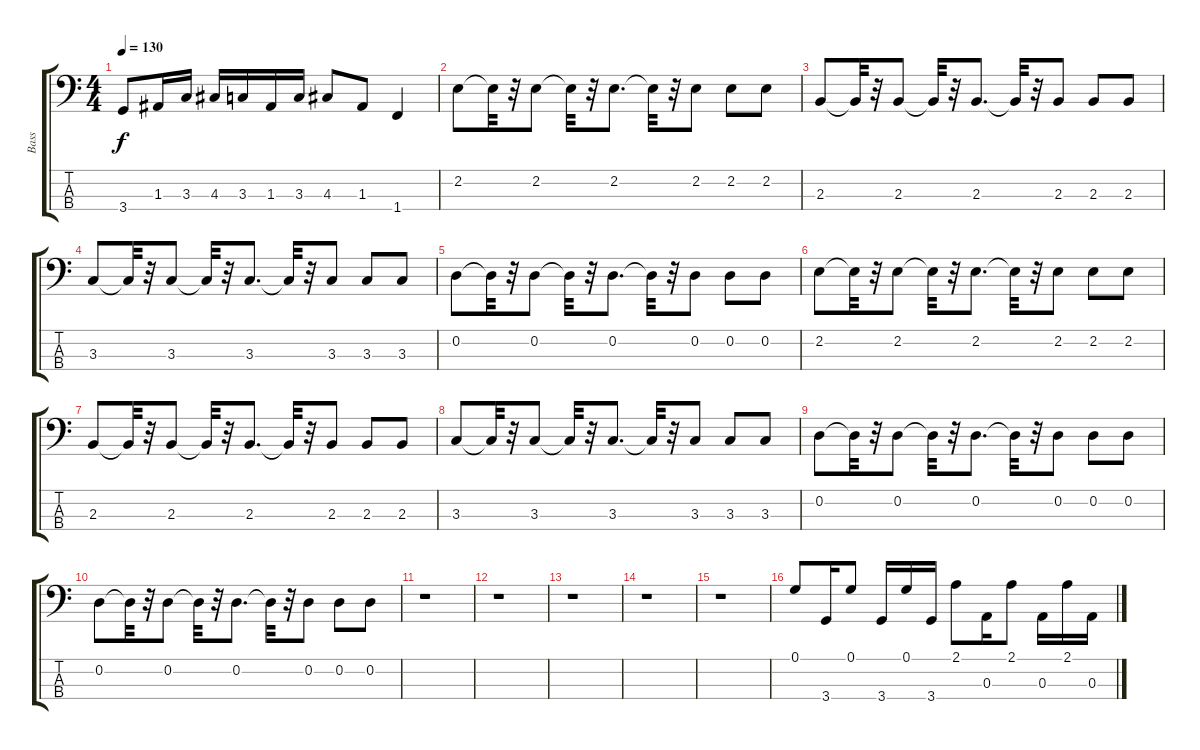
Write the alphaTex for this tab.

\track ("Bass" "Bass") {instrument synthbass2}
\staff {score tabs}
\tuning (G2 D2 A1 E1) {hide}
\ts (4 4)
\tempo 130
\clef f4
\ks c
3.4.8{dy f} 1.3.16 3.3.16 4.3.16 3.3.16 1.3.16 3.3.16 4.3.8 1.3.8 1.4.4 |
2.2.8 2.2{t}.32 r.32 2.2.8 2.2{t}.32 r.32 2.2.8{d} 2.2{t}.32 r.32 2.2.8 2.2.8 2.2.8 |
2.3.8 2.3{t}.32 r.32 2.3.8 2.3{t}.32 r.32 2.3.8{d} 2.3{t}.32 r.32 2.3.8 2.3.8 2.3.8 |
3.3.8 3.3{t}.32 r.32 3.3.8 3.3{t}.32 r.32 3.3.8{d} 3.3{t}.32 r.32 3.3.8 3.3.8 3.3.8 |
0.2.8 0.2{t}.32 r.32 0.2.8 0.2{t}.32 r.32 0.2.8{d} 0.2{t}.32 r.32 0.2.8 0.2.8 0.2.8 |
2.2.8 2.2{t}.32 r.32 2.2.8 2.2{t}.32 r.32 2.2.8{d} 2.2{t}.32 r.32 2.2.8 2.2.8 2.2.8 |
2.3.8 2.3{t}.32 r.32 2.3.8 2.3{t}.32 r.32 2.3.8{d} 2.3{t}.32 r.32 2.3.8 2.3.8 2.3.8 |
3.3.8 3.3{t}.32 r.32 3.3.8 3.3{t}.32 r.32 3.3.8{d} 3.3{t}.32 r.32 3.3.8 3.3.8 3.3.8 |
0.2.8 0.2{t}.32 r.32 0.2.8 0.2{t}.32 r.32 0.2.8{d} 0.2{t}.32 r.32 0.2.8 0.2.8 0.2.8 |
0.2.8 0.2{t}.32 r.32 0.2.8 0.2{t}.32 r.32 0.2.8{d} 0.2{t}.32 r.32 0.2.8 0.2.8 0.2.8 |
r.1 |
r.1 |
r.1 |
r.1 |
r.1 |
0.1.8 3.4.16 0.1.8 3.4.16 0.1.16 3.4.16 2.1.8 0.3.16 2.1.8 0.3.16 2.1.16 0.3.16
